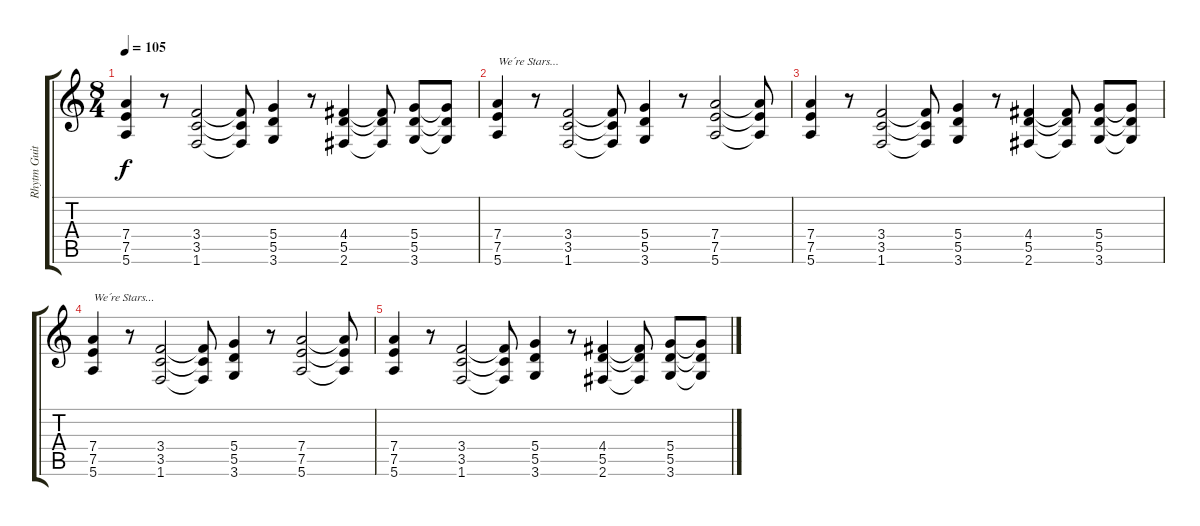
\track ("Rhytm Guitar 1" "Rhytm Guit") {instrument distortionguitar}
\staff {score tabs}
\tuning (E4 B3 G3 D3 A2 E2) {hide}
\ts (8 4)
\tempo 105
\clef g2
\ks c
(7.4 7.5 5.6).4{dy f volume 5} r.8 (3.4 3.5 1.6).2 (3.4{t} 3.5{t} 1.6{t}).8 (5.4 5.5 3.6).4 r.8 (4.4 5.5 2.6).4 (4.4{t} 5.5{t} 2.6{t}).8 (5.4 5.5 3.6).8 (5.4{t} 5.5{t} 3.6{t}).8 |
(7.4 7.5 5.6).4{txt "We´re Stars..." volume 4} r.8 (3.4 3.5 1.6).2 (3.4{t} 3.5{t} 1.6{t}).8 (5.4 5.5 3.6).4 r.8 (7.4 7.5 5.6).2 (7.4{t} 7.5{t} 5.6{t}).8 |
(7.4 7.5 5.6).4{volume 3} r.8 (3.4 3.5 1.6).2 (3.4{t} 3.5{t} 1.6{t}).8 (5.4 5.5 3.6).4 r.8 (4.4 5.5 2.6).4 (4.4{t} 5.5{t} 2.6{t}).8 (5.4 5.5 3.6).8 (5.4{t} 5.5{t} 3.6{t}).8 |
(7.4 7.5 5.6).4{txt "We´re Stars..." volume 2} r.8 (3.4 3.5 1.6).2 (3.4{t} 3.5{t} 1.6{t}).8 (5.4 5.5 3.6).4 r.8 (7.4 7.5 5.6).2 (7.4{t} 7.5{t} 5.6{t}).8 |
(7.4 7.5 5.6).4{volume 1} r.8 (3.4 3.5 1.6).2 (3.4{t} 3.5{t} 1.6{t}).8 (5.4 5.5 3.6).4 r.8 (4.4 5.5 2.6).4 (4.4{t} 5.5{t} 2.6{t}).8 (5.4 5.5 3.6).8 (5.4{t} 5.5{t} 3.6{t}).8
